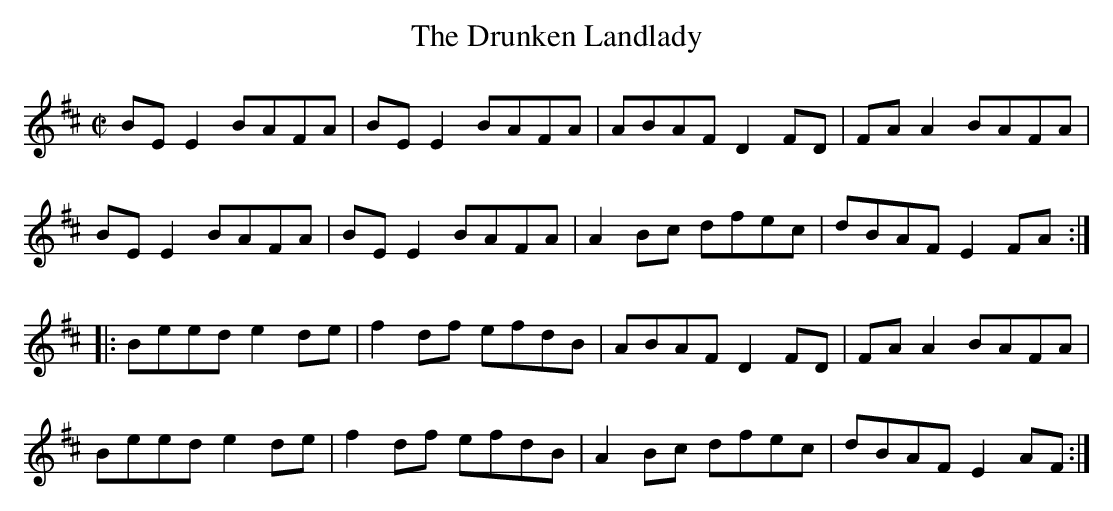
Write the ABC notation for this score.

X:1
T:Drunken Landlady, The
M:C|
K:Edor
BEE2 BAFA|BEE2 BAFA|ABAF D2FD|FAA2 BAFA|
BEE2 BAFA|BEE2 BAFA|A2Bc dfec|dBAF E2FA:|
|:Beed e2de|f2df efdB|ABAF D2FD|FAA2 BAFA|
Beed e2de|f2df efdB|A2Bc dfec|dBAF E2AF:|
